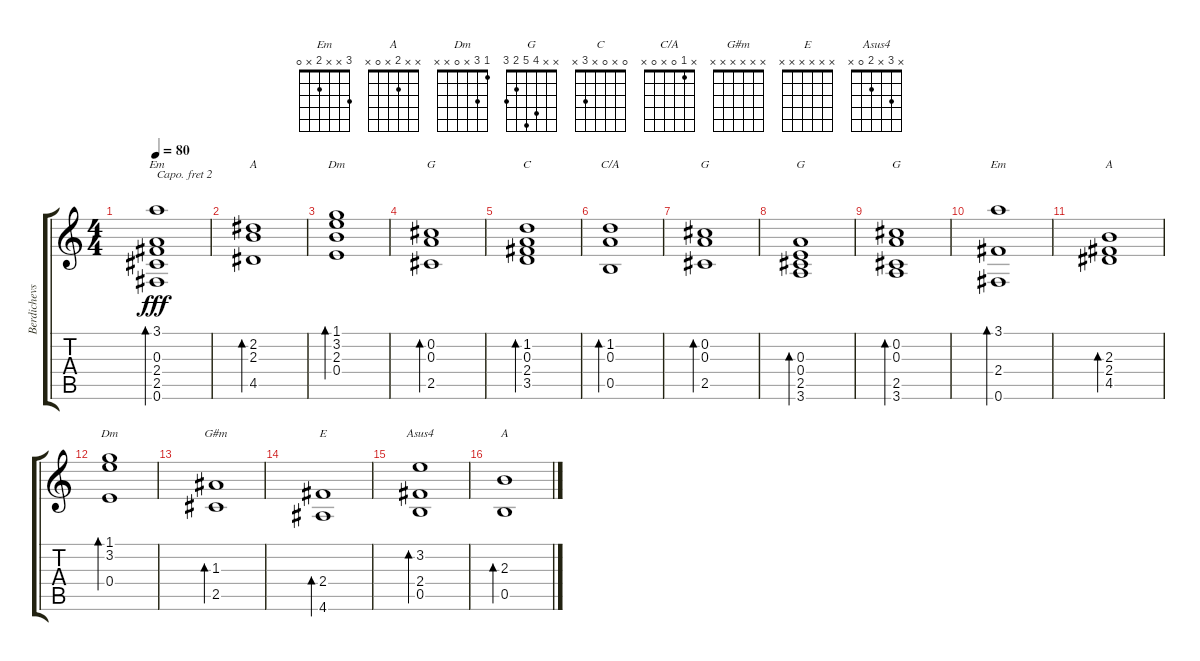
\track ("Berdichevsky" "Berdichevs") {instrument acousticguitarsteel}
\staff {score tabs}
\capo 2
\tuning (E4 B3 G3 D3 A2 E2) {hide}
\chord ("Em" 3 x 0 2 2 0)
\chord ("A" x 2 2 x 4 x) {barre 2}
\chord ("Dm" 1 3 2 0 x x)
\chord ("G" x 12 12 9 10 x) {firstfret 9 barre 12}
\chord ("C" 0 x 0 x 3 x)
\chord ("C/A" x 1 0 x 0 x)
\chord ("G" x 0 0 x 2 x)
\chord ("G" x x 0 0 2 3)
\chord ("G" x x 4 5 2 3)
\chord ("Em" 3 x x 2 x 0)
\chord ("A" x x 2 2 4 x) {barre 2}
\chord ("Dm" 1 3 x 0 x x)
\chord ("G#m" x x x x x x)
\chord ("E" x x x x x x)
\chord ("Asus4" x 3 x 2 0 x)
\chord ("A" x x 2 x 0 x)
\ts (4 4)
\tempo 80
\clef g2
\ks c
(3.1 0.3 2.4 2.5 0.6).1{bd 240 ch "Em" dy fff} |
(2.2 2.3 4.5).1{bd 240 ch "A"} |
(1.1 3.2 2.3 0.4).1{bd 240 ch "Dm"} |
(0.2 0.3 2.5).1{bd 240 ch "G"} |
(1.2 0.3 2.4 3.5).1{bd 240 ch "C"} |
(1.2 0.3 0.5).1{bd 240 ch "C/A"} |
(0.2 0.3 2.5).1{bd 240 ch "G"} |
(0.3 0.4 2.5 3.6).1{bd 240 ch "G"} |
(0.2 0.3 2.5 3.6).1{bd 240 ch "G"} |
(3.1 2.4 0.6).1{bd 240 ch "Em"} |
(2.3 2.4 4.5).1{bd 240 ch "A"} |
(1.1 3.2 0.4).1{bd 240 ch "Dm"} |
(1.3 2.5).1{bd 240 ch "G#m"} |
(2.4 4.6).1{bd 240 ch "E"} |
(3.2 2.4 0.5).1{bd 240 ch "Asus4"} |
(2.3 0.5).1{bd 240 ch "A"}
